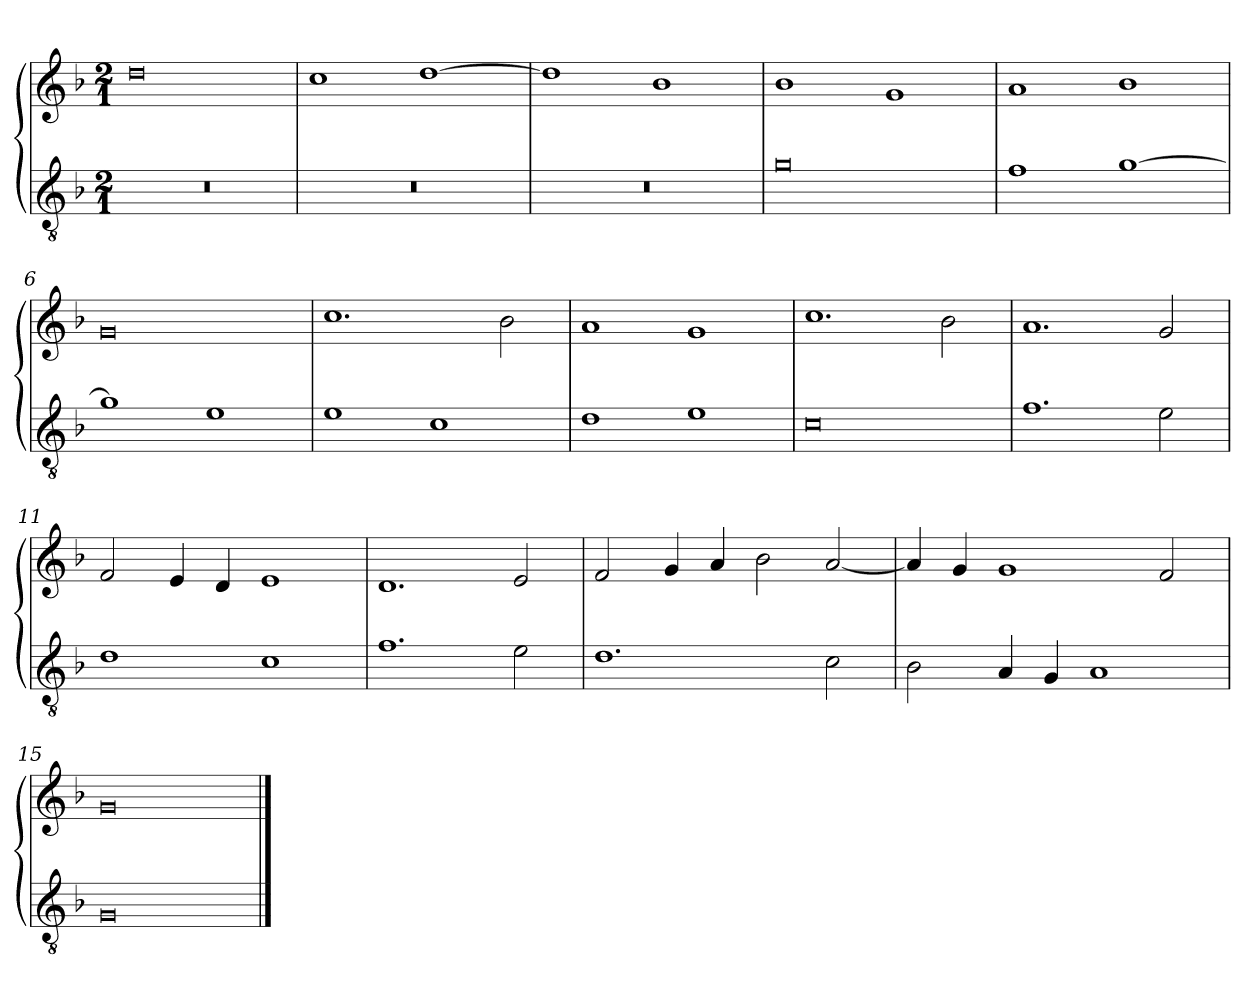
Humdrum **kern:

**kern	**kern
*part2	*part1
*staff2	*staff1
*clefGv2	*clefG2
*k[b-]	*k[b-]
*M2/1	*M2/1
=1	=1
0r	0dd
=2	=2
0r	1cc
.	[1dd
=3	=3
0r	1dd]
.	1b-
=4	=4
0g	1b-
.	1g
=5	=5
1f	1a
[1g	1b-
=6	=6
1g]	0g
1e	.
=7	=7
1e	1.cc
1c	.
.	2b-
=8	=8
1d	1a
1e	1g
=9	=9
0c	1.cc
.	2b-
=10	=10
1.f	1.a
2e	2g
=11	=11
1d	2f
.	4e
.	4d
1c	1e
=12	=12
1.f	1.d
2e	2e
=13	=13
1.d	2f
.	4g
.	4a
.	2b-
2c	[2a
=14	=14
2B-	4a]
.	4g
4A	1g
4G	.
1A	.
.	2f
=15	=15
0G	0g
==	==
*-	*-
